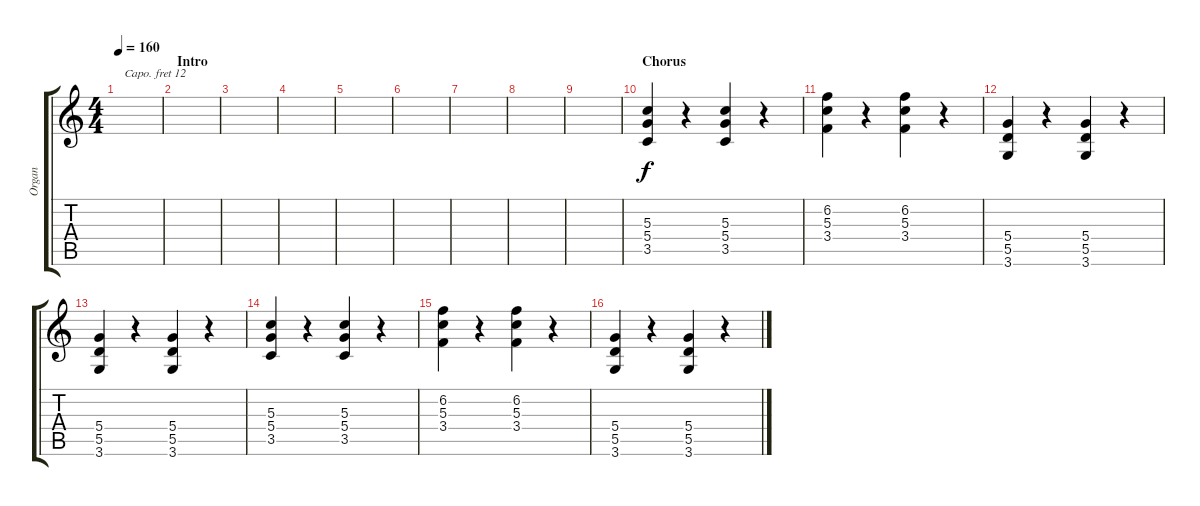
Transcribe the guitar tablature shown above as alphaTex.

\track ("Organ" "Organ") {instrument drawbarorgan}
\staff {score tabs}
\capo 12
\tuning (E4 B3 G3 D3 A2 E2) {hide}
\ts (4 4)
\tempo 160
\clef g2
\ks c
|
\section ("" "Intro")
|
|
|
|
|
|
|
|
\section ("" "Chorus")
(5.3 5.4 3.5).4 r.4 (5.3 5.4 3.5).4 r.4 |
(6.2 5.3 3.4).4 r.4 (6.2 5.3 3.4).4 r.4 |
(5.4 5.5 3.6).4 r.4 (5.4 5.5 3.6).4 r.4 |
(5.4 5.5 3.6).4 r.4 (5.4 5.5 3.6).4 r.4 |
(5.3 5.4 3.5).4 r.4 (5.3 5.4 3.5).4 r.4 |
(6.2 5.3 3.4).4 r.4 (6.2 5.3 3.4).4 r.4 |
(5.4 5.5 3.6).4 r.4 (5.4 5.5 3.6).4 r.4
